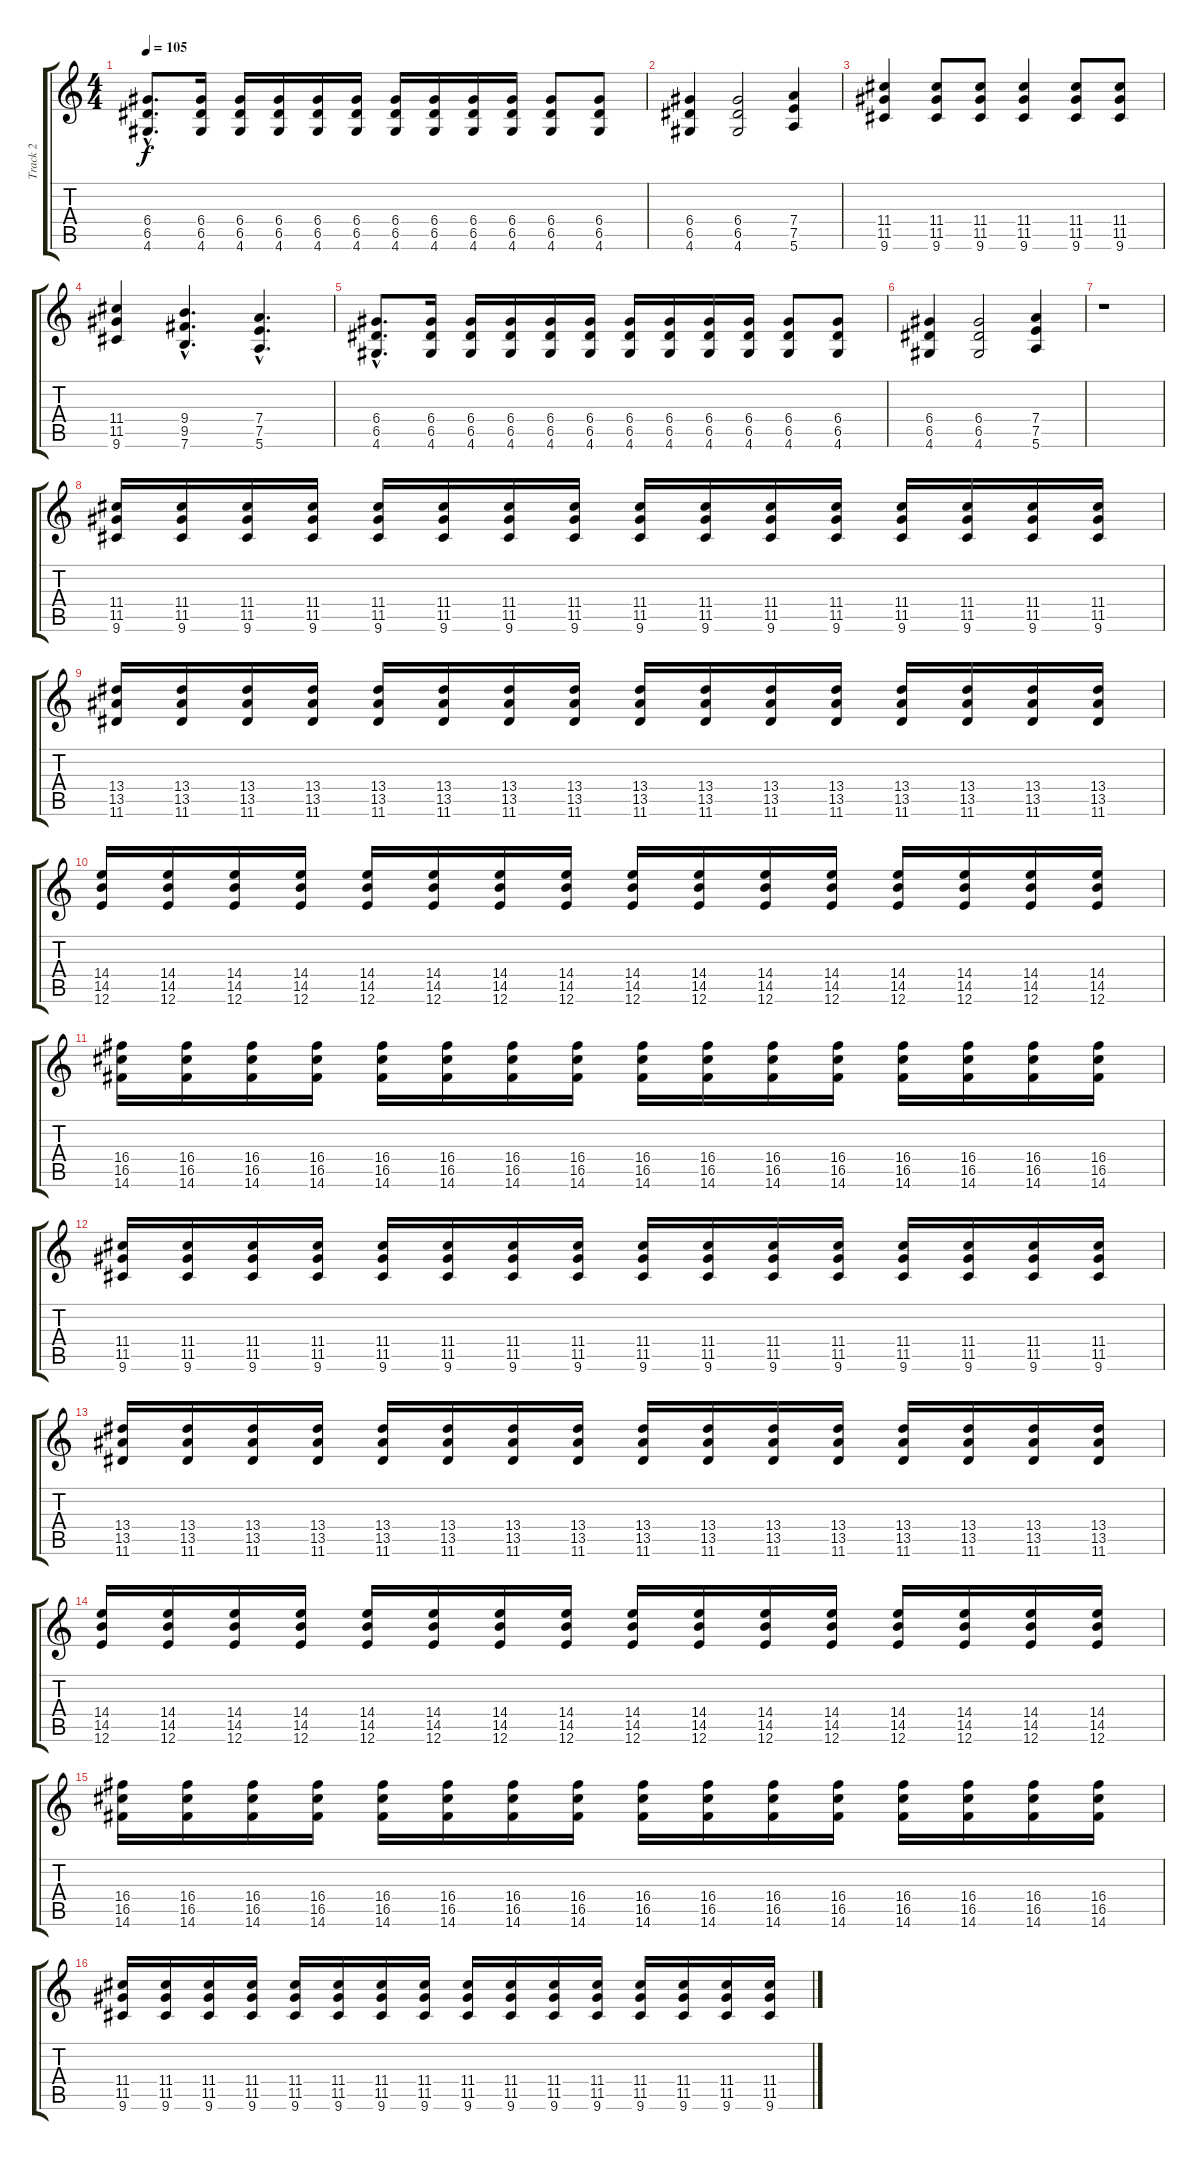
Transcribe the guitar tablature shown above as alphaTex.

\track ("Track 2" "Track 2") {instrument distortionguitar}
\staff {score tabs}
\tuning (E4 B3 G3 D3 A2 E2) {hide}
\ts (4 4)
\tempo 105
\clef g2
\ks c
(6.4{hac} 6.5{hac} 4.6{hac}).8{d dy f} (6.4 6.5 4.6).16 (6.4 6.5 4.6).16 (6.4 6.5 4.6).16 (6.4 6.5 4.6).16 (6.4 6.5 4.6).16 (6.4 6.5 4.6).16 (6.4 6.5 4.6).16 (6.4 6.5 4.6).16 (6.4 6.5 4.6).16 (6.4 6.5 4.6).8 (6.4 6.5 4.6).8 |
(6.4 6.5 4.6).4 (6.4 6.5 4.6).2 (7.4 7.5 5.6).4 |
(11.4 11.5 9.6).4 (11.4 11.5 9.6).8 (11.4 11.5 9.6).8 (11.4 11.5 9.6).4 (11.4 11.5 9.6).8 (11.4 11.5 9.6).8 |
(11.4 11.5 9.6).4 (9.4{hac} 9.5{hac} 7.6{hac}).4{d} (7.4{hac} 7.5{hac} 5.6{hac}).4{d} |
(6.4{hac} 6.5{hac} 4.6{hac}).8{d} (6.4 6.5 4.6).16 (6.4 6.5 4.6).16 (6.4 6.5 4.6).16 (6.4 6.5 4.6).16 (6.4 6.5 4.6).16 (6.4 6.5 4.6).16 (6.4 6.5 4.6).16 (6.4 6.5 4.6).16 (6.4 6.5 4.6).16 (6.4 6.5 4.6).8 (6.4 6.5 4.6).8 |
(6.4 6.5 4.6).4 (6.4 6.5 4.6).2 (7.4 7.5 5.6).4 |
r.1 |
(11.4 11.5 9.6).16 (11.4 11.5 9.6).16 (11.4 11.5 9.6).16 (11.4 11.5 9.6).16 (11.4 11.5 9.6).16 (11.4 11.5 9.6).16 (11.4 11.5 9.6).16 (11.4 11.5 9.6).16 (11.4 11.5 9.6).16 (11.4 11.5 9.6).16 (11.4 11.5 9.6).16 (11.4 11.5 9.6).16 (11.4 11.5 9.6).16 (11.4 11.5 9.6).16 (11.4 11.5 9.6).16 (11.4 11.5 9.6).16 |
(13.4 13.5 11.6).16 (13.4 13.5 11.6).16 (13.4 13.5 11.6).16 (13.4 13.5 11.6).16 (13.4 13.5 11.6).16 (13.4 13.5 11.6).16 (13.4 13.5 11.6).16 (13.4 13.5 11.6).16 (13.4 13.5 11.6).16 (13.4 13.5 11.6).16 (13.4 13.5 11.6).16 (13.4 13.5 11.6).16 (13.4 13.5 11.6).16 (13.4 13.5 11.6).16 (13.4 13.5 11.6).16 (13.4 13.5 11.6).16 |
(14.4 14.5 12.6).16 (14.4 14.5 12.6).16 (14.4 14.5 12.6).16 (14.4 14.5 12.6).16 (14.4 14.5 12.6).16 (14.4 14.5 12.6).16 (14.4 14.5 12.6).16 (14.4 14.5 12.6).16 (14.4 14.5 12.6).16 (14.4 14.5 12.6).16 (14.4 14.5 12.6).16 (14.4 14.5 12.6).16 (14.4 14.5 12.6).16 (14.4 14.5 12.6).16 (14.4 14.5 12.6).16 (14.4 14.5 12.6).16 |
(16.4 16.5 14.6).16 (16.4 16.5 14.6).16 (16.4 16.5 14.6).16 (16.4 16.5 14.6).16 (16.4 16.5 14.6).16 (16.4 16.5 14.6).16 (16.4 16.5 14.6).16 (16.4 16.5 14.6).16 (16.4 16.5 14.6).16 (16.4 16.5 14.6).16 (16.4 16.5 14.6).16 (16.4 16.5 14.6).16 (16.4 16.5 14.6).16 (16.4 16.5 14.6).16 (16.4 16.5 14.6).16 (16.4 16.5 14.6).16 |
(11.4 11.5 9.6).16 (11.4 11.5 9.6).16 (11.4 11.5 9.6).16 (11.4 11.5 9.6).16 (11.4 11.5 9.6).16 (11.4 11.5 9.6).16 (11.4 11.5 9.6).16 (11.4 11.5 9.6).16 (11.4 11.5 9.6).16 (11.4 11.5 9.6).16 (11.4 11.5 9.6).16 (11.4 11.5 9.6).16 (11.4 11.5 9.6).16 (11.4 11.5 9.6).16 (11.4 11.5 9.6).16 (11.4 11.5 9.6).16 |
(13.4 13.5 11.6).16 (13.4 13.5 11.6).16 (13.4 13.5 11.6).16 (13.4 13.5 11.6).16 (13.4 13.5 11.6).16 (13.4 13.5 11.6).16 (13.4 13.5 11.6).16 (13.4 13.5 11.6).16 (13.4 13.5 11.6).16 (13.4 13.5 11.6).16 (13.4 13.5 11.6).16 (13.4 13.5 11.6).16 (13.4 13.5 11.6).16 (13.4 13.5 11.6).16 (13.4 13.5 11.6).16 (13.4 13.5 11.6).16 |
(14.4 14.5 12.6).16 (14.4 14.5 12.6).16 (14.4 14.5 12.6).16 (14.4 14.5 12.6).16 (14.4 14.5 12.6).16 (14.4 14.5 12.6).16 (14.4 14.5 12.6).16 (14.4 14.5 12.6).16 (14.4 14.5 12.6).16 (14.4 14.5 12.6).16 (14.4 14.5 12.6).16 (14.4 14.5 12.6).16 (14.4 14.5 12.6).16 (14.4 14.5 12.6).16 (14.4 14.5 12.6).16 (14.4 14.5 12.6).16 |
(16.4 16.5 14.6).16 (16.4 16.5 14.6).16 (16.4 16.5 14.6).16 (16.4 16.5 14.6).16 (16.4 16.5 14.6).16 (16.4 16.5 14.6).16 (16.4 16.5 14.6).16 (16.4 16.5 14.6).16 (16.4 16.5 14.6).16 (16.4 16.5 14.6).16 (16.4 16.5 14.6).16 (16.4 16.5 14.6).16 (16.4 16.5 14.6).16 (16.4 16.5 14.6).16 (16.4 16.5 14.6).16 (16.4 16.5 14.6).16 |
(11.4 11.5 9.6).16 (11.4 11.5 9.6).16 (11.4 11.5 9.6).16 (11.4 11.5 9.6).16 (11.4 11.5 9.6).16 (11.4 11.5 9.6).16 (11.4 11.5 9.6).16 (11.4 11.5 9.6).16 (11.4 11.5 9.6).16 (11.4 11.5 9.6).16 (11.4 11.5 9.6).16 (11.4 11.5 9.6).16 (11.4 11.5 9.6).16 (11.4 11.5 9.6).16 (11.4 11.5 9.6).16 (11.4 11.5 9.6).16
